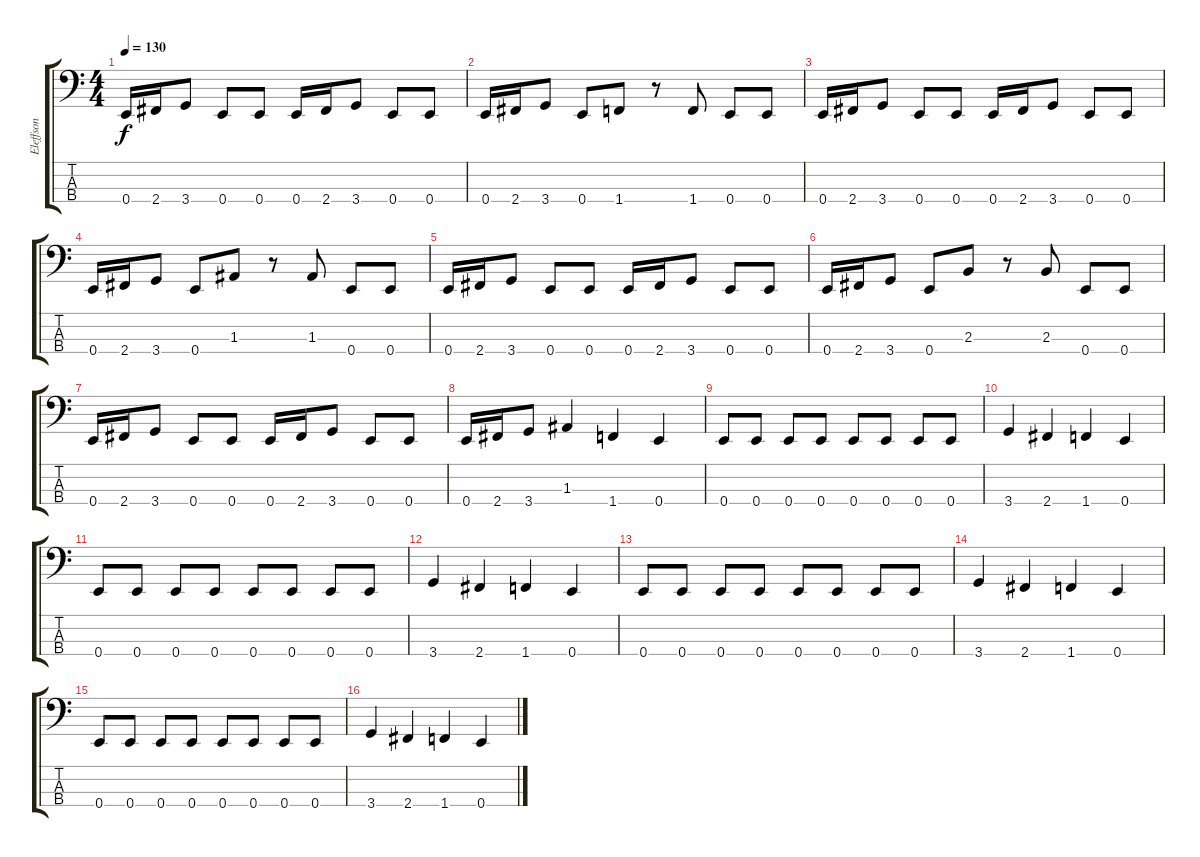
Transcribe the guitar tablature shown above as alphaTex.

\track ("Eleffson" "Eleffson") {instrument electricbasspick}
\staff {score tabs}
\tuning (G2 D2 A1 E1) {hide}
\ts (4 4)
\tempo 130
\clef f4
\ks c
0.4.16{dy f} 2.4.16 3.4.8 0.4.8 0.4.8 0.4.16 2.4.16 3.4.8 0.4.8 0.4.8 |
0.4.16 2.4.16 3.4.8 0.4.8 1.4.8 r.8 1.4.8 0.4.8 0.4.8 |
0.4.16 2.4.16 3.4.8 0.4.8 0.4.8 0.4.16 2.4.16 3.4.8 0.4.8 0.4.8 |
0.4.16 2.4.16 3.4.8 0.4.8 1.3.8 r.8 1.3.8 0.4.8 0.4.8 |
0.4.16 2.4.16 3.4.8 0.4.8 0.4.8 0.4.16 2.4.16 3.4.8 0.4.8 0.4.8 |
0.4.16 2.4.16 3.4.8 0.4.8 2.3.8 r.8 2.3.8 0.4.8 0.4.8 |
0.4.16 2.4.16 3.4.8 0.4.8 0.4.8 0.4.16 2.4.16 3.4.8 0.4.8 0.4.8 |
0.4.16 2.4.16 3.4.8 1.3.4 1.4.4 0.4.4 |
0.4.8 0.4.8 0.4.8 0.4.8 0.4.8 0.4.8 0.4.8 0.4.8 |
3.4.4 2.4.4 1.4.4 0.4.4 |
0.4.8 0.4.8 0.4.8 0.4.8 0.4.8 0.4.8 0.4.8 0.4.8 |
3.4.4 2.4.4 1.4.4 0.4.4 |
0.4.8 0.4.8 0.4.8 0.4.8 0.4.8 0.4.8 0.4.8 0.4.8 |
3.4.4 2.4.4 1.4.4 0.4.4 |
0.4.8 0.4.8 0.4.8 0.4.8 0.4.8 0.4.8 0.4.8 0.4.8 |
3.4.4 2.4.4 1.4.4 0.4.4
